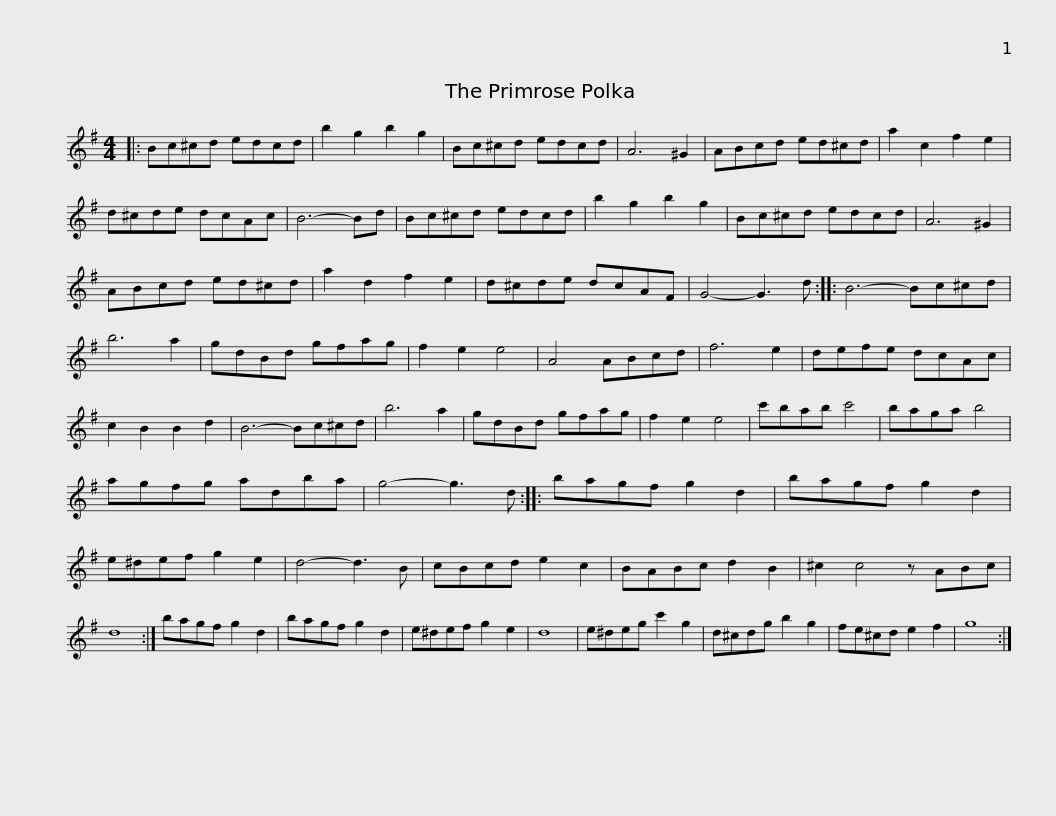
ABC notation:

X:1
L:1/8
M:4/4
I:linebreak $
K:G
V:1 treble
V:1
|: Bc^cd edcd | b2 g2 b2 g2 | Bc^cd edcd | A6 ^G2 | ABcd ed^cd | %5
 a2 c2 f2 e2 |$ d^cde dcAc | B6- Bd | Bc^cd edcd | b2 g2 b2 g2 | %10
 Bc^cd edcd | A6 ^G2 |$ ABcd ed^cd | a2 d2 f2 e2 | d^cde dcAF | %15
 G4- G3 d :: B6- Bc^cd | b6 a2 | gdBd gfag |$ f2 e2 e4 | %20
 A4 ABcd | f6 e2 | defe dcAc | c2 B2 B2 d2 | B6- Bc^cd | %25
 b6 a2 | gdBd gfag | f2 e2 e4 |$ c'bab c'4 | baga b4 | %30
 agfg adba | g4- g3 d :: bagf g2 d2 | bagf g2 d2 |$ e^def g2 e2 | %35
 d4- d3 B | cBcd e2 c2 | BABc d2 B2 | ^c2 c4 z ABc | d8 :| %40
 bagf g2 d2 |$ bagf g2 d2 | e^def g2 e2 | d8 | e^deg c'2 g2 | %45
 d^cdg b2 g2 | fe^cd e2 f2 | g8 :| %48
